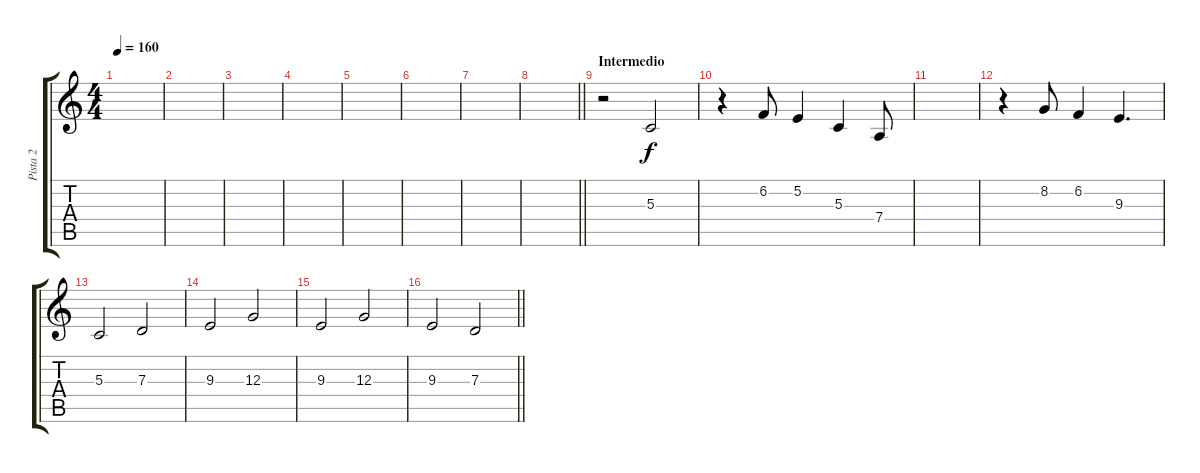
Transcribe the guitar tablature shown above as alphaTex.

\track ("Pista 2" "Pista 2") {instrument brightacousticpiano}
\staff {score tabs}
\tuning (E4 B3 G3 D3 A2 E2) {hide}
\ts (4 4)
\tempo 160
\clef g2
\ks c
|
|
|
|
|
|
|
\barLineRight lightlight
|
\section ("" "Intermedio")
r.2 5.3.2 |
r.4 6.2.8 5.2.4 5.3.4 7.4.8 |
|
r.4 8.2.8 6.2.4 9.3.4{d} |
5.3.2 7.3.2 |
9.3.2 12.3.2 |
9.3.2 12.3.2 |
\barLineRight lightlight
9.3.2 7.3.2
